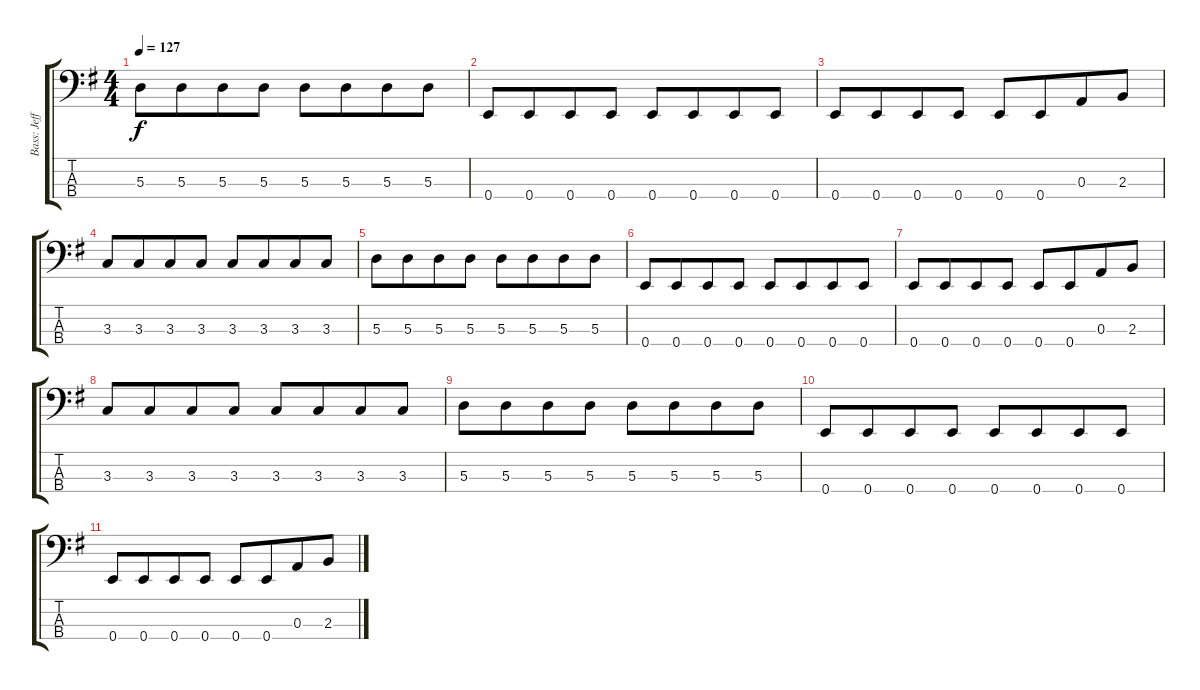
\track ("Bass: Jeff" "Bass: Jeff") {instrument electricbassfinger}
\staff {score tabs}
\tuning (G2 D2 A1 E1) {hide}
\ts (4 4)
\tempo 127
\clef f4
\ks g
5.3.8{dy f} 5.3.8{beam merge} 5.3.8 5.3.8 5.3.8 5.3.8{beam merge} 5.3.8 5.3.8 |
0.4.8 0.4.8{beam merge} 0.4.8 0.4.8 0.4.8 0.4.8{beam merge} 0.4.8 0.4.8 |
0.4.8 0.4.8{beam merge} 0.4.8 0.4.8 0.4.8 0.4.8{beam merge} 0.3.8 2.3.8 |
3.3.8 3.3.8{beam merge} 3.3.8 3.3.8 3.3.8 3.3.8{beam merge} 3.3.8 3.3.8 |
5.3.8 5.3.8{beam merge} 5.3.8 5.3.8 5.3.8 5.3.8{beam merge} 5.3.8 5.3.8 |
0.4.8 0.4.8{beam merge} 0.4.8 0.4.8 0.4.8 0.4.8{beam merge} 0.4.8 0.4.8 |
0.4.8 0.4.8{beam merge} 0.4.8 0.4.8 0.4.8 0.4.8{beam merge} 0.3.8 2.3.8 |
3.3.8 3.3.8{beam merge} 3.3.8 3.3.8 3.3.8 3.3.8{beam merge} 3.3.8 3.3.8 |
5.3.8 5.3.8{beam merge} 5.3.8 5.3.8 5.3.8 5.3.8{beam merge} 5.3.8 5.3.8 |
0.4.8 0.4.8{beam merge} 0.4.8 0.4.8 0.4.8 0.4.8{beam merge} 0.4.8 0.4.8 |
0.4.8 0.4.8{beam merge} 0.4.8 0.4.8 0.4.8 0.4.8{beam merge} 0.3.8 2.3.8
